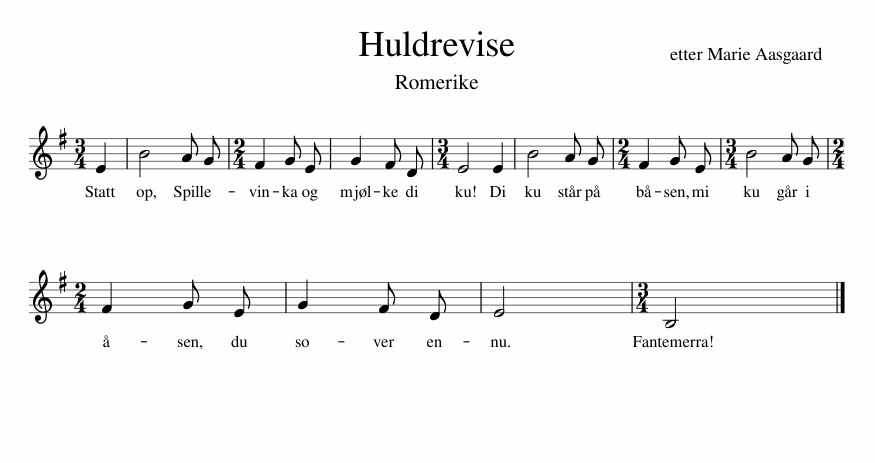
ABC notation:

X:1
L:1/8
M:3/4
I:linebreak $
K:G
V:1 treble
V:1
 E2 | B4 A G |[M:2/4] F2 G E | G2 F D |[M:3/4] E4 E2 | %5
 B4 A G |[M:2/4] F2 G E |[M:3/4] B4 A G |$[M:2/4] F2 G E | G2 F D | %10
 E4 |[M:3/4] B,4 |] %12
